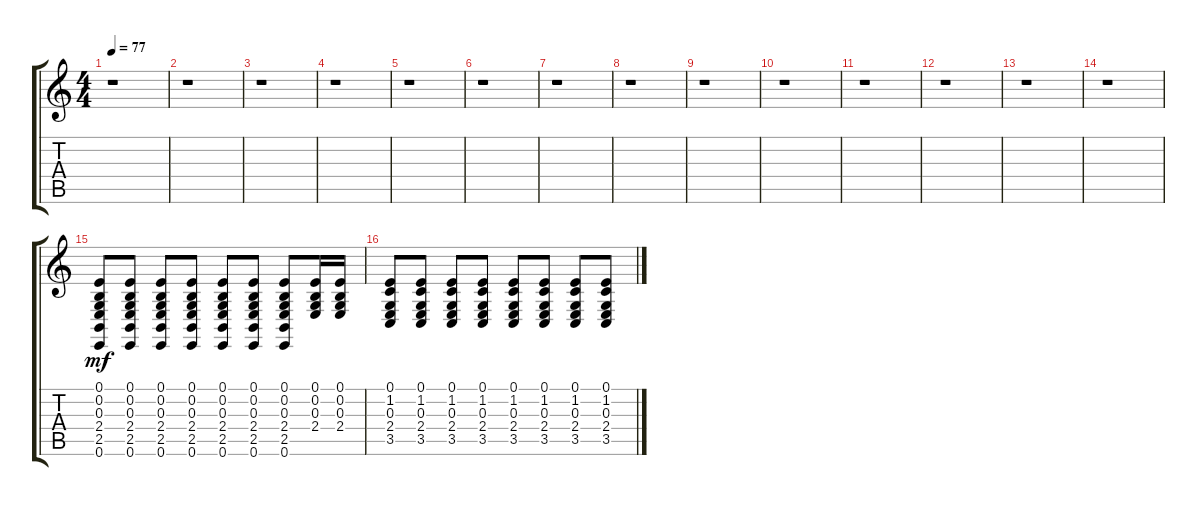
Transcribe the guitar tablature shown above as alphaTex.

\track "" {instrument stringensemble1}
\staff {score tabs}
\tuning (E4 B3 G3 D3 A2 E2) {hide}
\ts (4 4)
\tempo 77
\clef g2
\ks c
r.1{dy mf} |
r.1 |
r.1 |
r.1 |
r.1 |
r.1 |
r.1 |
r.1 |
r.1 |
r.1 |
r.1 |
r.1 |
r.1 |
r.1 |
(0.1 0.2 0.3 2.4 2.5 0.6).8 (0.1 0.2 0.3 2.4 2.5 0.6).8 (0.1 0.2 0.3 2.4 2.5 0.6).8 (0.1 0.2 0.3 2.4 2.5 0.6).8 (0.1 0.2 0.3 2.4 2.5 0.6).8 (0.1 0.2 0.3 2.4 2.5 0.6).8 (0.1 0.2 0.3 2.4 2.5 0.6).8 (0.1 0.2 0.3 2.4).16 (0.1 0.2 0.3 2.4).16 |
(0.1 1.2 0.3 2.4 3.5).8 (0.1 1.2 0.3 2.4 3.5).8 (0.1 1.2 0.3 2.4 3.5).8 (0.1 1.2 0.3 2.4 3.5).8 (0.1 1.2 0.3 2.4 3.5).8 (0.1 1.2 0.3 2.4 3.5).8 (0.1 1.2 0.3 2.4 3.5).8 (0.1 1.2 0.3 2.4 3.5).8
